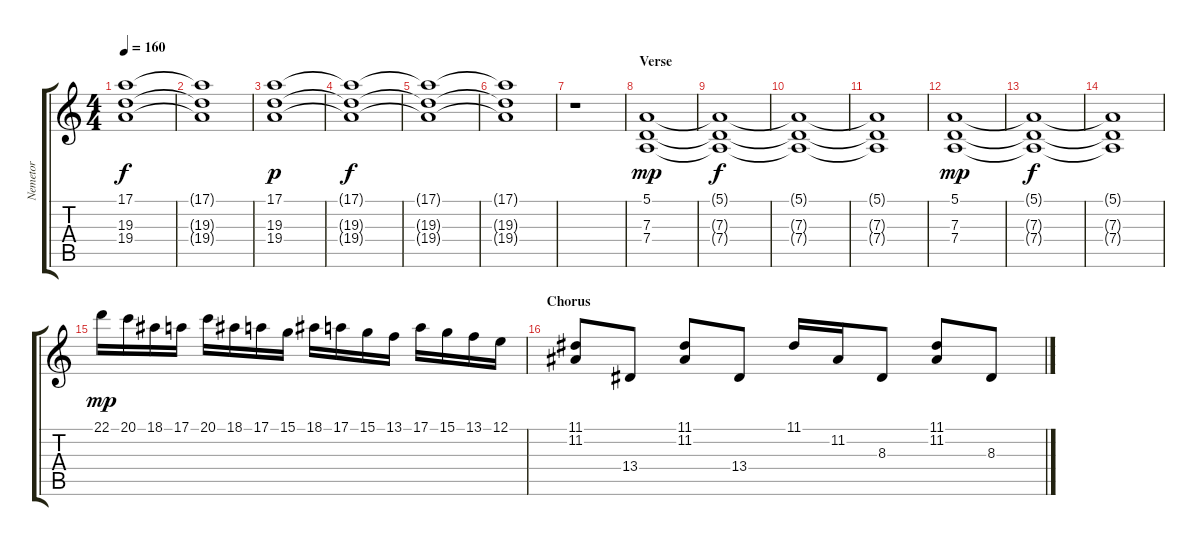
\track ("Nemetor" "Nemetor") {instrument lead1square}
\staff {score tabs}
\tuning (E4 B3 G3 D3 A2 D2) {hide}
\ts (4 4)
\tempo 160
\clef g2
\ks c
(17.1{t} 19.3{t} 19.4{t}).1{dy f} |
(17.1{t} 19.3{t} 19.4{t}).1 |
(17.1 19.3 19.4).1{dy p} |
(17.1{t} 19.3{t} 19.4{t}).1{dy f} |
(17.1{t} 19.3{t} 19.4{t}).1 |
(17.1{t} 19.3{t} 19.4{t}).1 |
r.1 |
\section ("" "Verse")
(5.1 7.3 7.4).1{dy mp} |
(5.1{t} 7.3{t} 7.4{t}).1{dy f} |
(5.1{t} 7.3{t} 7.4{t}).1 |
(5.1{t} 7.3{t} 7.4{t}).1 |
(5.1 7.3 7.4).1{dy mp} |
(5.1{t} 7.3{t} 7.4{t}).1{dy f} |
(5.1{t} 7.3{t} 7.4{t}).1 |
22.1.16{dy mp} 20.1.16 18.1.16 17.1.16 20.1.16 18.1.16 17.1.16 15.1.16 18.1.16 17.1.16 15.1.16 13.1.16 17.1.16 15.1.16 13.1.16 12.1.16 |
\section ("" "Chorus")
(11.1 11.2).8 13.4.8 (11.1 11.2).8 13.4.8 11.1.16 11.2.16 8.3.8 (11.1 11.2).8 8.3.8
